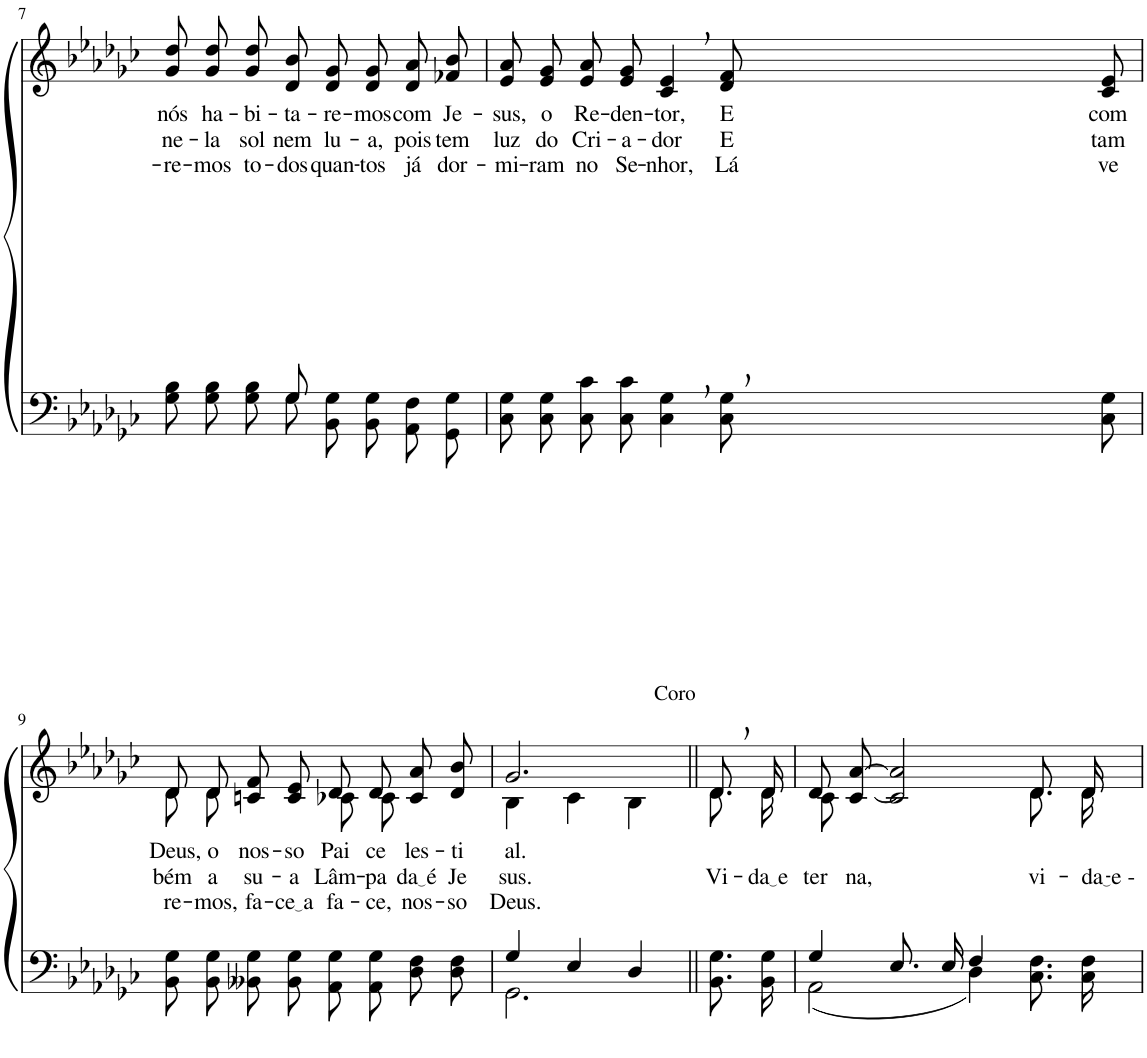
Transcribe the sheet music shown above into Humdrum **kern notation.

**kern	**kern	**text	**text	**text
*part2	*part1	*part1	*part1	*part1
*staff2	*staff1	*staff1	*staff1	*staff1
*I"Parte III e IV	*I"Parte I e II	*	*	*
!!LO:PB:g=z
*clefF4	*clefG2	*	*	*
*Trd-1c-2	*Trd-1c-2	*	*	*
*k[b-e-a-d-g-c-]	*k[b-e-a-d-g-c-]	*	*	*
*M4/4	*M4/4	*	*	*
=7	=7	=7	=7	=7
*^	*	*	*	*
!	!	!	!LO:LY:b	!LO:LY:b	!LO:LY:b
4.ryy	8G-\ 8B-\L	8g-\ 8dd-\L	nós	ne-	-re-
!	!	!	!LO:LY:b	!LO:LY:b	!LO:LY:b
.	8G-\ 8B-\J	8g-\ 8dd-\J	ha-	-la	-mos
!	!	!	!LO:LY:b	!LO:LY:b	!LO:LY:b
.	8G-\ 8B-\L	8g-/ 8dd-/L	-bi-	sol	to-
!	!	!	!LO:LY:b	!LO:LY:b	!LO:LY:b
8G-/	8G-\J	8d-/ 8b-/J	-ta-	nem	-dos
!	!	!	!LO:LY:b	!LO:LY:b	!LO:LY:b
2ryy	8BB-\ 8G-\L	8d-/ 8g-/L	-re-	lu-	quan-
!	!	!	!LO:LY:b	!LO:LY:b	!LO:LY:b
.	8BB-\ 8G-\J	8d-/ 8g-/J	-mos	-a,	-tos
!	!	!	!LO:LY:b	!LO:LY:b	!LO:LY:b
.	8AA-\ 8F\L	8d-/ 8a-/L	com	pois	já
!	!	!	!LO:LY:b	!LO:LY:b	!LO:LY:b
.	8GG-\ 8G-\J	8f-X/ 8b-/J	Je-	tem	dor-
=8	=8	=8	=8	=8	=8
!	!	!	!LO:LY:b	!LO:LY:b	!LO:LY:b
*v	*v	*	*	*	*
8C-\ 8G-\L	8e-/ 8a-/L	-sus,	luz	-mi-
!	!	!LO:LY:b	!LO:LY:b	!LO:LY:b
8C-\ 8G-\J	8e-/ 8g-/J	o	do	-ram
!	!	!LO:LY:b	!LO:LY:b	!LO:LY:b
8C-\ 8c-\L	8e-/ 8a-/L	Re-	Cri-	no
!	!	!LO:LY:b	!LO:LY:b	!LO:LY:b
8C-\ 8c-\J	8e-/ 8g-/J	-den-	-a-	Se-
!	!	!LO:LY:b	!LO:LY:b	!LO:LY:b
4C-\, 4G-\,	4c-/, 4e-/,	-tor,	-dor	-nhor,
!	!	!LO:LY:b	!LO:LY:b	!LO:LY:b
8C-,\ 8G-,\L	8d-,/ 8f,/L	E	E	Lá
!	!	!LO:LY:b	!LO:LY:b	!LO:LY:b
8C-\ 8G-\J	8c-/ 8e-/J	com	tam-	ve-
!!LO:LB:g=z
=9	=9	=9	=9	=9
*	*^	*	*	*
!	!	!	!LO:LY:b	!LO:LY:b	!LO:LY:b
8BB-\ 8G-\L	8d-/L	8d-\L	Deus,	-bém	-re-
!	!	!	!LO:LY:b	!LO:LY:b	!LO:LY:b
8BB-\ 8G-\J	8d-/J	8d-\J	o	a	-mos,
!	!	!	!LO:LY:b	!LO:LY:b	!LO:LY:b
8BB--X\ 8G-\L	8cn/ 8f/L	4ryy	nos-	su-	fa-
!	!	!	!LO:LY:b	!LO:LY:b	!LO:LY:b
8BB--\ 8G-\J	8c/ 8e-/J	.	-so	-a	ce a
!	!	!	!LO:LY:b	!LO:LY:b	!LO:LY:b
8AA-\ 8G-\L	8d-/L	8c-X\L	Pai	Lâm-	fa-
!	!	!	!LO:LY:b	!LO:LY:b	!LO:LY:b
8AA-\ 8G-\J	8d-/J	8c-\J	ce-	-pa-	-ce,
!	!	!	!LO:LY:b	!LO:LY:b	!LO:LY:b
8D-\ 8F\L	8c-/ 8a-/L	4ryy	-les-	da é	nos-
!	!	!	!LO:LY:b	!LO:LY:b	!LO:LY:b
8D-\ 8F\J	8d-/ 8b-/J	.	-ti-	Je-	-so
=10	=10	=10	=10	=10	=10
*^	*	*	*	*	*
!	!	!	!	!LO:LY:b	!LO:LY:b	!LO:LY:b
4G-/	2.GG-\	2.g-/	4B-\	-al.	-sus.	Deus.
4E-/	.	.	4c-\	.	.	.
!	!	!	!LO:TX:a:t=Coro	!	!	!
4D-/	.	.	4B-\	.	.	.
*v	*v	*	*	*	*	*
=11||	=11||	=11||	=11||	=11||	=11||
!	!	!	!	!LO:LY:b	!
8.BB-\ 8.G-\L	8.d-\L	8.d-/L	.	Vi-	.
!	!	!	!	!LO:LY:b	!
16BB-\ 16G-\Jk	16d-\Jk	16d-/Jk	.	da e	.
=12	=12	=12	=12	=12	=12
*^	*	*	*	*	*
!	!	!	!	!	!LO:LY:b	!
4G-/	(2AA-\	8d-/L	8c-\L	.	ter-	.
!	!	!	!	!	!LO:LY:b	!
.	.	[8c-/ [8a-/J	8ryy	.	-na,	.
*	*	*v	*v	*	*	*
8.E-/L	.	2c-/] 2a-/]	.	.	.
16E-/Jk	.	.	.	.	.
4F/	4D-\)	.	.	.	.
*	*	*^	*	*	*
!	!	!	!	!	!LO:LY:b	!
4ryy	8.C-\ 8.F\L	8.d-/L	8.d-\	.	vi-	.
!	!	!	!	!	!LO:LY:b	!
.	16C-\ 16F\Jk	16d-/Jk	16d-\Jk	.	da e -	.
*v	*v	*	*	*	*	*
*	*v	*v	*	*	*
=	=	=	=	=
*-	*-	*-	*-	*-
